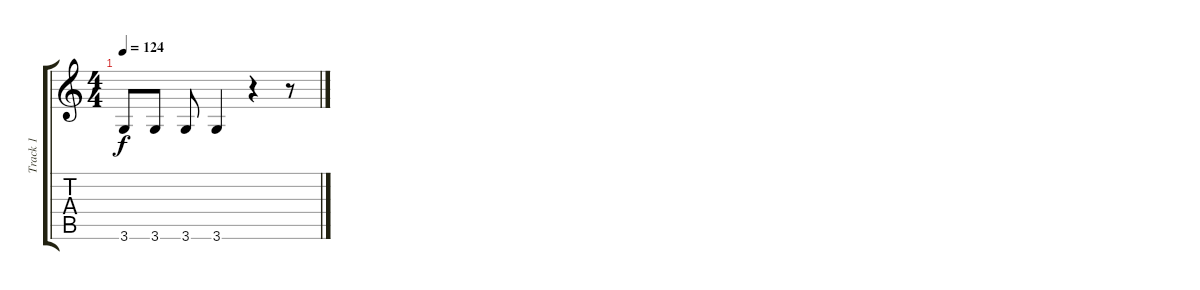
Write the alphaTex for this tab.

\track ("Track 1" "Track 1") {instrument acousticguitarsteel}
\staff {score tabs}
\tuning (E4 B3 G3 D3 A2 E2) {hide}
\ts (4 4)
\tempo 124
\clef g2
\ks c
3.6.8{dy f} 3.6.8 3.6.8 3.6.4 r.4 r.8
